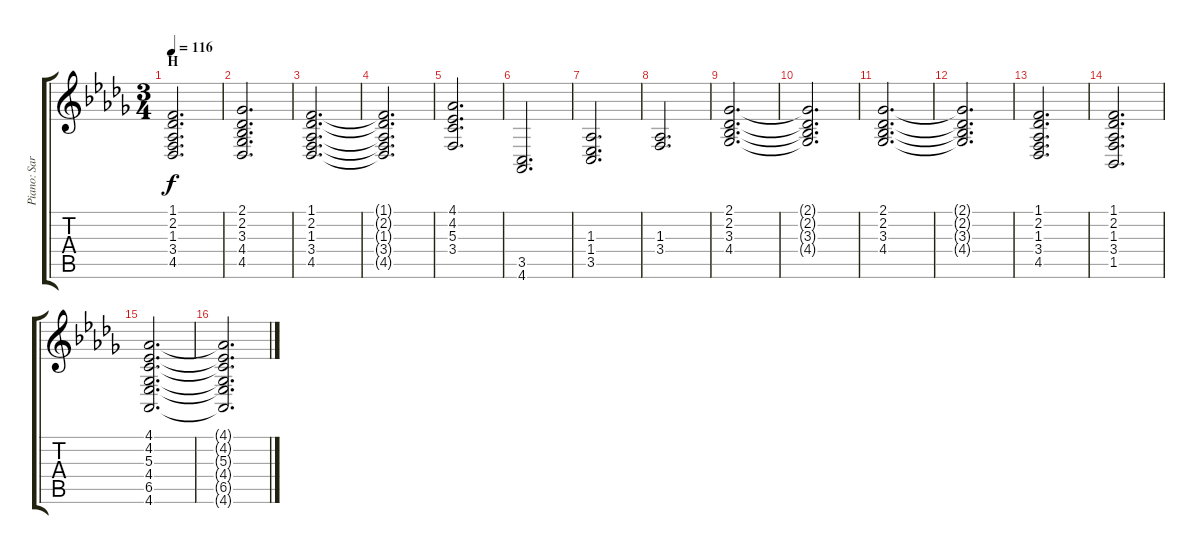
\track ("Piano: Sarah" "Piano: Sar") {instrument acousticgrandpiano}
\staff {score tabs}
\tuning (E4 B3 G3 D3 A2 E2) {hide}
\ts (3 4)
\section ("" "H")
\tempo 116
\clef g2
\ks db
(1.1 2.2 1.3 3.4 4.5).2{d dy f} |
(2.1 2.2 3.3 4.4 4.5).2{d} |
(1.1 2.2 1.3 3.4 4.5).2{d} |
(1.1{t} 2.2{t} 1.3{t} 3.4{t} 4.5{t}).2{d} |
(4.1 4.2 5.3 3.4).2{d} |
(3.5 4.6).2{d} |
(1.3 1.4 3.5).2{d} |
(1.3 3.4).2{d} |
(2.1 2.2 3.3 4.4).2{d} |
(2.1{t} 2.2{t} 3.3{t} 4.4{t}).2{d} |
(2.1 2.2 3.3 4.4).2{d} |
(2.1{t} 2.2{t} 3.3{t} 4.4{t}).2{d} |
(1.1 2.2 1.3 3.4 4.5).2{d} |
(1.1 2.2 1.3 3.4 1.5).2{d} |
(4.1 4.2 5.3 4.4 6.5 4.6).2{d} |
(4.1{t} 4.2{t} 5.3{t} 4.4{t} 6.5{t} 4.6{t}).2{d}
